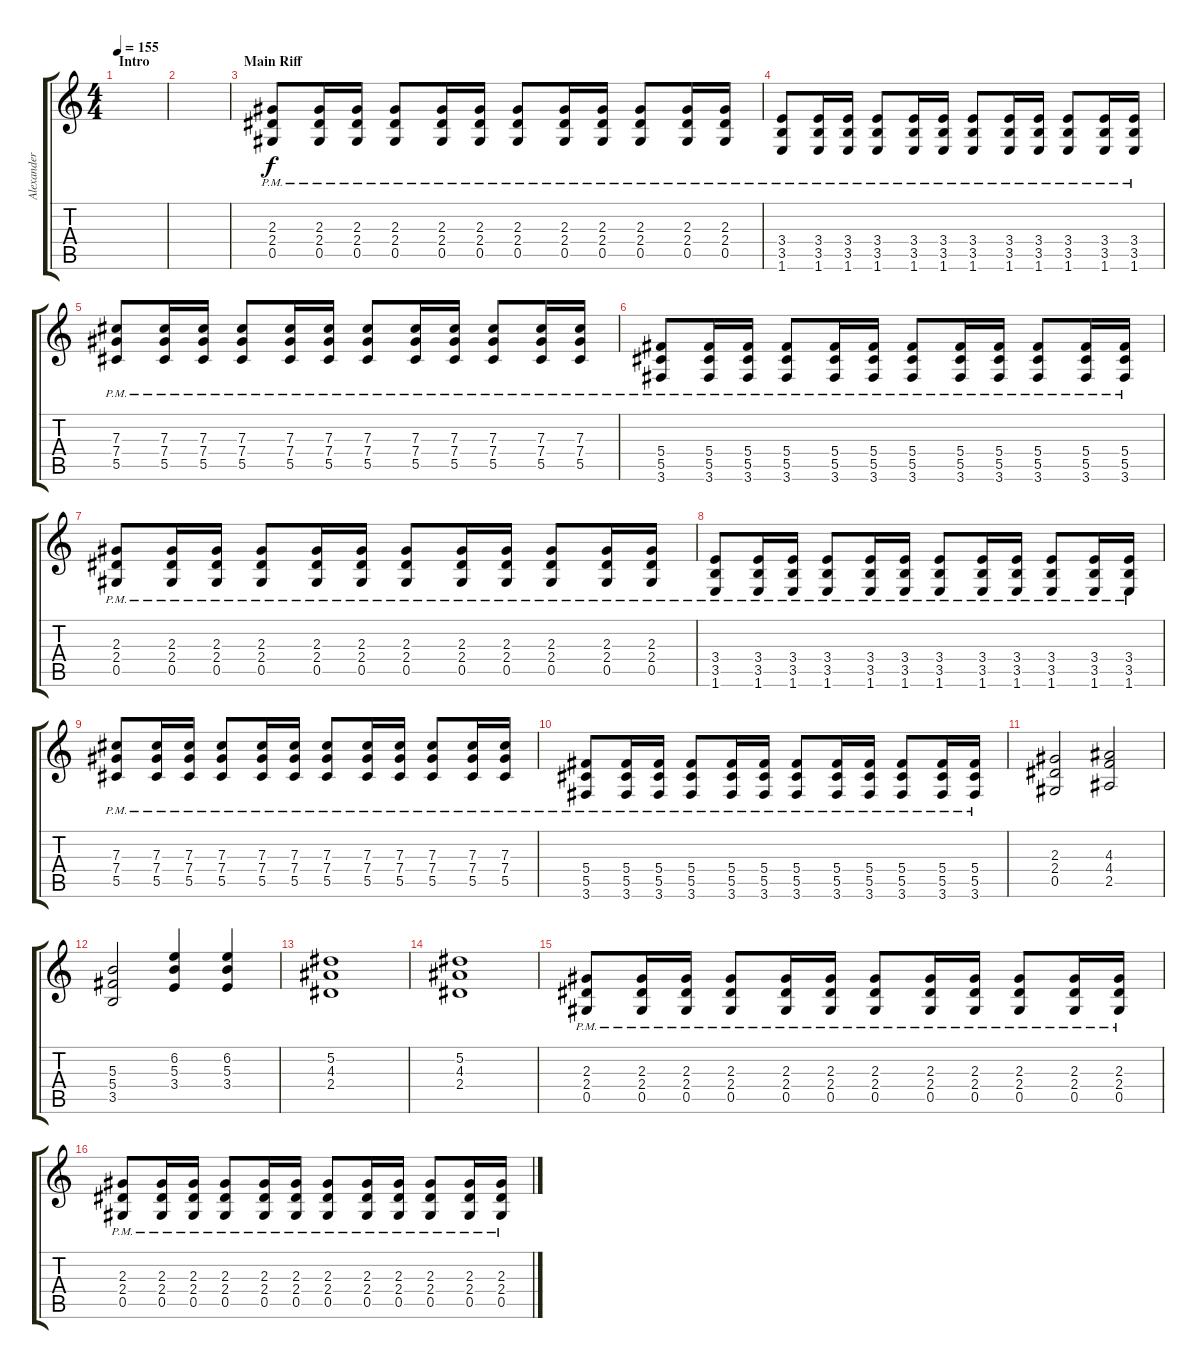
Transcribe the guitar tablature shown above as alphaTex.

\track ("Alexander Kuopalla" "Alexander ") {instrument distortionguitar}
\staff {score tabs}
\tuning (Eb4 Bb3 Gb3 Db3 Ab2 Eb2) {hide}
\ts (4 4)
\section ("" "Intro")
\tempo 155
\clef g2
\ks c
|
|
\section ("" "Main Riff")
(2.3{pm} 2.4{pm} 0.5{pm}).8 (2.3{pm} 2.4{pm} 0.5{pm}).16 (2.3{pm} 2.4{pm} 0.5{pm}).16 (2.3{pm} 2.4{pm} 0.5{pm}).8 (2.3{pm} 2.4{pm} 0.5{pm}).16 (2.3{pm} 2.4{pm} 0.5{pm}).16 (2.3{pm} 2.4{pm} 0.5{pm}).8 (2.3{pm} 2.4{pm} 0.5{pm}).16 (2.3{pm} 2.4{pm} 0.5{pm}).16 (2.3{pm} 2.4{pm} 0.5{pm}).8 (2.3{pm} 2.4{pm} 0.5{pm}).16 (2.3{pm} 2.4{pm} 0.5{pm}).16 |
(3.4{pm} 3.5{pm} 1.6{pm}).8 (3.4{pm} 3.5{pm} 1.6{pm}).16 (3.4{pm} 3.5{pm} 1.6{pm}).16 (3.4{pm} 3.5{pm} 1.6{pm}).8 (3.4{pm} 3.5{pm} 1.6{pm}).16 (3.4{pm} 3.5{pm} 1.6{pm}).16 (3.4{pm} 3.5{pm} 1.6{pm}).8 (3.4{pm} 3.5{pm} 1.6{pm}).16 (3.4{pm} 3.5{pm} 1.6{pm}).16 (3.4{pm} 3.5{pm} 1.6{pm}).8 (3.4{pm} 3.5{pm} 1.6{pm}).16 (3.4{pm} 3.5{pm} 1.6{pm}).16 |
(7.3{pm} 7.4{pm} 5.5{pm}).8 (7.3{pm} 7.4{pm} 5.5{pm}).16 (7.3{pm} 7.4{pm} 5.5{pm}).16 (7.3{pm} 7.4{pm} 5.5{pm}).8 (7.3{pm} 7.4{pm} 5.5{pm}).16 (7.3{pm} 7.4{pm} 5.5{pm}).16 (7.3{pm} 7.4{pm} 5.5{pm}).8 (7.3{pm} 7.4{pm} 5.5{pm}).16 (7.3{pm} 7.4{pm} 5.5{pm}).16 (7.3{pm} 7.4{pm} 5.5{pm}).8 (7.3{pm} 7.4{pm} 5.5{pm}).16 (7.3{pm} 7.4{pm} 5.5{pm}).16 |
(5.4{pm} 5.5{pm} 3.6{pm}).8 (5.4{pm} 5.5{pm} 3.6{pm}).16 (5.4{pm} 5.5{pm} 3.6{pm}).16 (5.4{pm} 5.5{pm} 3.6{pm}).8 (5.4{pm} 5.5{pm} 3.6{pm}).16 (5.4{pm} 5.5{pm} 3.6{pm}).16 (5.4{pm} 5.5{pm} 3.6{pm}).8 (5.4{pm} 5.5{pm} 3.6{pm}).16 (5.4{pm} 5.5{pm} 3.6{pm}).16 (5.4{pm} 5.5{pm} 3.6{pm}).8 (5.4{pm} 5.5{pm} 3.6{pm}).16 (5.4{pm} 5.5{pm} 3.6{pm}).16 |
(2.3{pm} 2.4{pm} 0.5{pm}).8 (2.3{pm} 2.4{pm} 0.5{pm}).16 (2.3{pm} 2.4{pm} 0.5{pm}).16 (2.3{pm} 2.4{pm} 0.5{pm}).8 (2.3{pm} 2.4{pm} 0.5{pm}).16 (2.3{pm} 2.4{pm} 0.5{pm}).16 (2.3{pm} 2.4{pm} 0.5{pm}).8 (2.3{pm} 2.4{pm} 0.5{pm}).16 (2.3{pm} 2.4{pm} 0.5{pm}).16 (2.3{pm} 2.4{pm} 0.5{pm}).8 (2.3{pm} 2.4{pm} 0.5{pm}).16 (2.3{pm} 2.4{pm} 0.5{pm}).16 |
(3.4{pm} 3.5{pm} 1.6{pm}).8 (3.4{pm} 3.5{pm} 1.6{pm}).16 (3.4{pm} 3.5{pm} 1.6{pm}).16 (3.4{pm} 3.5{pm} 1.6{pm}).8 (3.4{pm} 3.5{pm} 1.6{pm}).16 (3.4{pm} 3.5{pm} 1.6{pm}).16 (3.4{pm} 3.5{pm} 1.6{pm}).8 (3.4{pm} 3.5{pm} 1.6{pm}).16 (3.4{pm} 3.5{pm} 1.6{pm}).16 (3.4{pm} 3.5{pm} 1.6{pm}).8 (3.4{pm} 3.5{pm} 1.6{pm}).16 (3.4{pm} 3.5{pm} 1.6{pm}).16 |
(7.3{pm} 7.4{pm} 5.5{pm}).8 (7.3{pm} 7.4{pm} 5.5{pm}).16 (7.3{pm} 7.4{pm} 5.5{pm}).16 (7.3{pm} 7.4{pm} 5.5{pm}).8 (7.3{pm} 7.4{pm} 5.5{pm}).16 (7.3{pm} 7.4{pm} 5.5{pm}).16 (7.3{pm} 7.4{pm} 5.5{pm}).8 (7.3{pm} 7.4{pm} 5.5{pm}).16 (7.3{pm} 7.4{pm} 5.5{pm}).16 (7.3{pm} 7.4{pm} 5.5{pm}).8 (7.3{pm} 7.4{pm} 5.5{pm}).16 (7.3{pm} 7.4{pm} 5.5{pm}).16 |
(5.4{pm} 5.5{pm} 3.6{pm}).8 (5.4{pm} 5.5{pm} 3.6{pm}).16 (5.4{pm} 5.5{pm} 3.6{pm}).16 (5.4{pm} 5.5{pm} 3.6{pm}).8 (5.4{pm} 5.5{pm} 3.6{pm}).16 (5.4{pm} 5.5{pm} 3.6{pm}).16 (5.4{pm} 5.5{pm} 3.6{pm}).8 (5.4{pm} 5.5{pm} 3.6{pm}).16 (5.4{pm} 5.5{pm} 3.6{pm}).16 (5.4{pm} 5.5{pm} 3.6{pm}).8 (5.4{pm} 5.5{pm} 3.6{pm}).16 (5.4{pm} 5.5{pm} 3.6{pm}).16 |
(2.3 2.4 0.5).2 (4.3 4.4 2.5).2 |
(5.3 5.4 3.5).2 (6.2 5.3 3.4).4 (6.2 5.3 3.4).4 |
(5.2 4.3 2.4).1 |
(5.2 4.3 2.4).1 |
(2.3{pm} 2.4{pm} 0.5{pm}).8 (2.3{pm} 2.4{pm} 0.5{pm}).16 (2.3{pm} 2.4{pm} 0.5{pm}).16 (2.3{pm} 2.4{pm} 0.5{pm}).8 (2.3{pm} 2.4{pm} 0.5{pm}).16 (2.3{pm} 2.4{pm} 0.5{pm}).16 (2.3{pm} 2.4{pm} 0.5{pm}).8 (2.3{pm} 2.4{pm} 0.5{pm}).16 (2.3{pm} 2.4{pm} 0.5{pm}).16 (2.3{pm} 2.4{pm} 0.5{pm}).8 (2.3{pm} 2.4{pm} 0.5{pm}).16 (2.3{pm} 2.4{pm} 0.5{pm}).16 |
(2.3{pm} 2.4{pm} 0.5{pm}).8 (2.3{pm} 2.4{pm} 0.5{pm}).16 (2.3{pm} 2.4{pm} 0.5{pm}).16 (2.3{pm} 2.4{pm} 0.5{pm}).8 (2.3{pm} 2.4{pm} 0.5{pm}).16 (2.3{pm} 2.4{pm} 0.5{pm}).16 (2.3{pm} 2.4{pm} 0.5{pm}).8 (2.3{pm} 2.4{pm} 0.5{pm}).16 (2.3{pm} 2.4{pm} 0.5{pm}).16 (2.3{pm} 2.4{pm} 0.5{pm}).8 (2.3{pm} 2.4{pm} 0.5{pm}).16 (2.3{pm} 2.4{pm} 0.5{pm}).16
